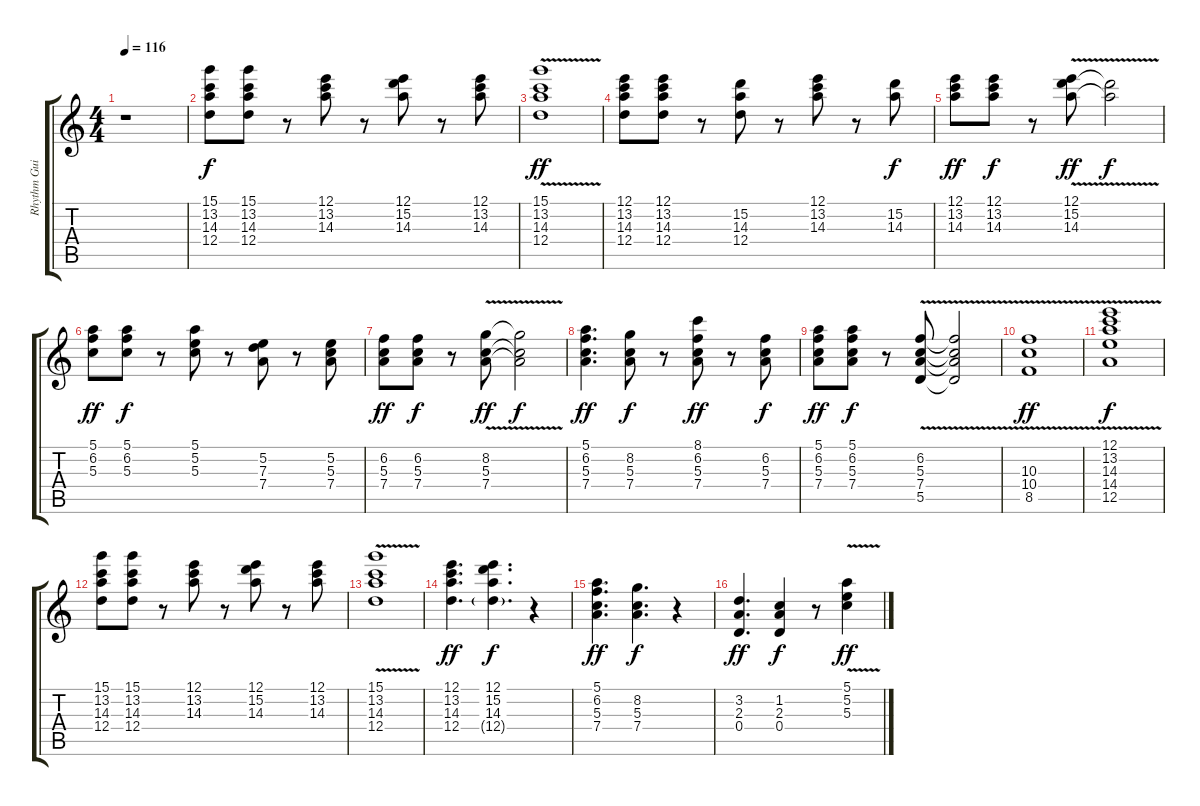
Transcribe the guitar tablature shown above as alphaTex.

\track ("Rhythm Guitar 2" "Rhythm Gui") {instrument overdrivenguitar}
\staff {score tabs}
\tuning (E4 B3 G3 D3 A2 E2) {hide}
\ts (4 4)
\tempo 116
\clef g2
\ks c
r.1{dy f instrument overdrivenguitar} |
(15.1 13.2 14.3 12.4).8 (15.1 13.2 14.3 12.4).8 r.8 (12.1 13.2 14.3).8 r.8 (12.1 15.2 14.3).8 r.8 (12.1 13.2 14.3).8 |
(15.1{v} 13.2{v} 14.3{v} 12.4{v}).1{dy ff} |
(12.1 13.2 14.3 12.4).8 (12.1 13.2 14.3 12.4).8 r.8 (15.2 14.3 12.4).8 r.8 (12.1 13.2 14.3).8 r.8 (15.2 14.3).8{dy f} |
(12.1 13.2 14.3).8{dy ff} (12.1 13.2 14.3).8{dy f} r.8 (12.1{v} 15.2{v} 14.3{v}).8{dy ff} (15.2{v t} 14.3{v t}).2{dy f} |
(5.1 6.2 5.3).8{dy ff} (5.1 6.2 5.3).8{dy f} r.8 (5.1 5.2 5.3).8 r.8 (5.2 7.3 7.4).8 r.8 (5.2 5.3 7.4).8 |
(6.2 5.3 7.4).8{dy ff} (6.2 5.3 7.4).8{dy f} r.8 (8.2{v} 5.3{v} 7.4{v}).8{dy ff} (8.2{v t} 5.3{v t} 7.4{v t}).2{dy f} |
(5.1 6.2 5.3 7.4).4{d dy ff} (8.2 5.3 7.4).8{dy f} r.8 (8.1 6.2 5.3 7.4).8{dy ff} r.8 (6.2 5.3 7.4).8{dy f} |
(5.1 6.2 5.3 7.4).8{dy ff} (5.1 6.2 5.3 7.4).8{dy f} r.8 (6.2{v} 5.3{v} 7.4{v} 5.5{v}).8 (6.2{v t} 5.3{v t} 7.4{v t} 5.5{v t}).2 |
(10.3{v} 10.4{v} 8.5{v}).1{dy ff} |
(12.1{v} 13.2{v} 14.3{v} 14.4{v} 12.5{v}).1{dy f} |
(15.1 13.2 14.3 12.4).8 (15.1 13.2 14.3 12.4).8 r.8 (12.1 13.2 14.3).8 r.8 (12.1 15.2 14.3).8 r.8 (12.1 13.2 14.3).8 |
(15.1{v} 13.2{v} 14.3{v} 12.4{v}).1 |
(12.1 13.2 14.3 12.4).4{d dy ff} (12.1 15.2 14.3 12.4{g}).4{d dy f} r.4 |
(5.1 6.2 5.3 7.4).4{d dy ff} (8.2 5.3 7.4).4{d dy f} r.4 |
(3.2 2.3 0.4).4{d dy ff} (1.2 2.3 0.4).4{dy f} r.8 (5.1{v} 5.2{v} 5.3{v}).4{dy ff}
